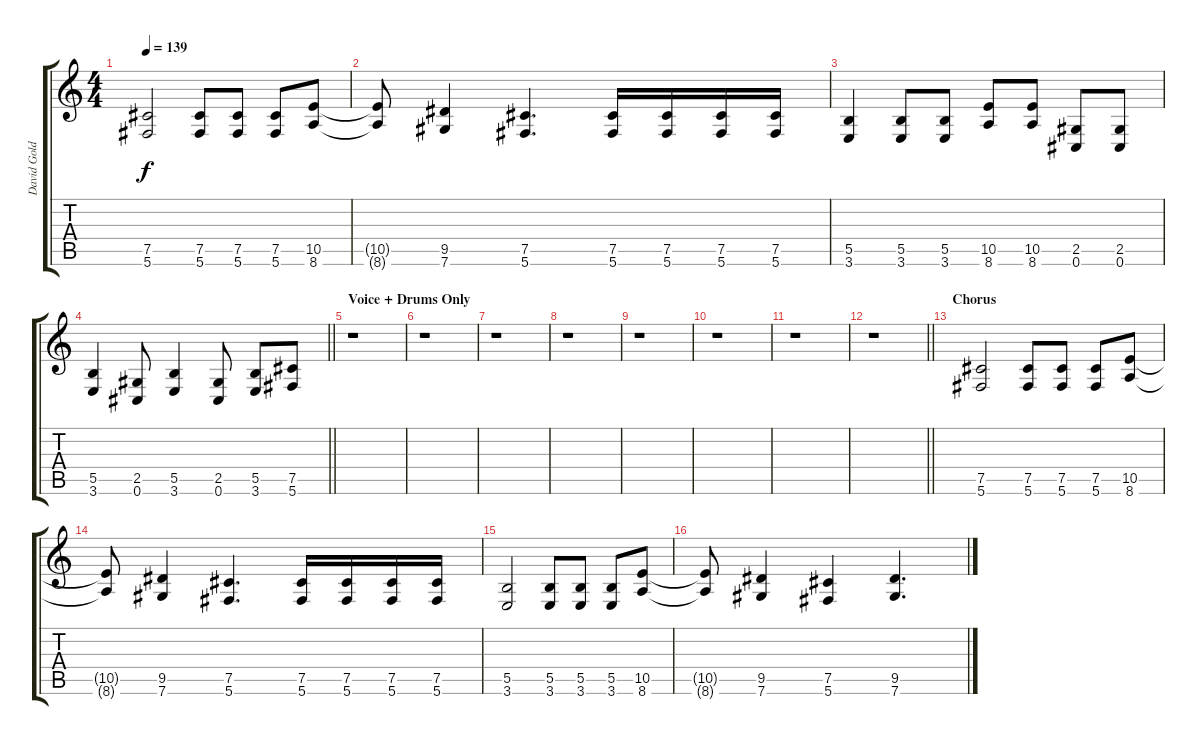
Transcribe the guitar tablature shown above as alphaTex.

\track ("David Gold - Rhythm Guitar" "David Gold") {instrument distortionguitar}
\staff {score tabs}
\tuning (Db4 Ab3 E3 B2 Gb2 Db2) {hide}
\ts (4 4)
\tempo 139
\clef g2
\ks c
(7.5 5.6).2{dy f} (7.5 5.6).8 (7.5 5.6).8 (7.5 5.6).8 (10.5 8.6).8 |
(10.5{t} 8.6{t}).8 (9.5 7.6).4 (7.5 5.6).4{d} (7.5 5.6).16 (7.5 5.6).16 (7.5 5.6).16 (7.5 5.6).16 |
(5.5 3.6).4 (5.5 3.6).8 (5.5 3.6).8 (10.5 8.6).8 (10.5 8.6).8 (2.5 0.6).8 (2.5 0.6).8 |
\barLineRight lightlight
(5.5 3.6).4 (2.5 0.6).8 (5.5 3.6).4 (2.5 0.6).8 (5.5 3.6).8 (7.5 5.6).8 |
\section ("" "Voice + Drums Only")
r.1 |
r.1 |
r.1 |
r.1 |
r.1 |
r.1 |
r.1 |
\barLineRight lightlight
r.1 |
\section ("" "Chorus")
(7.5 5.6).2 (7.5 5.6).8 (7.5 5.6).8 (7.5 5.6).8 (10.5 8.6).8 |
(10.5{t} 8.6{t}).8 (9.5 7.6).4 (7.5 5.6).4{d} (7.5 5.6).16 (7.5 5.6).16 (7.5 5.6).16 (7.5 5.6).16 |
(5.5 3.6).2 (5.5 3.6).8 (5.5 3.6).8 (5.5 3.6).8 (10.5 8.6).8 |
(10.5{t} 8.6{t}).8 (9.5 7.6).4 (7.5 5.6).4 (9.5 7.6).4{d}
